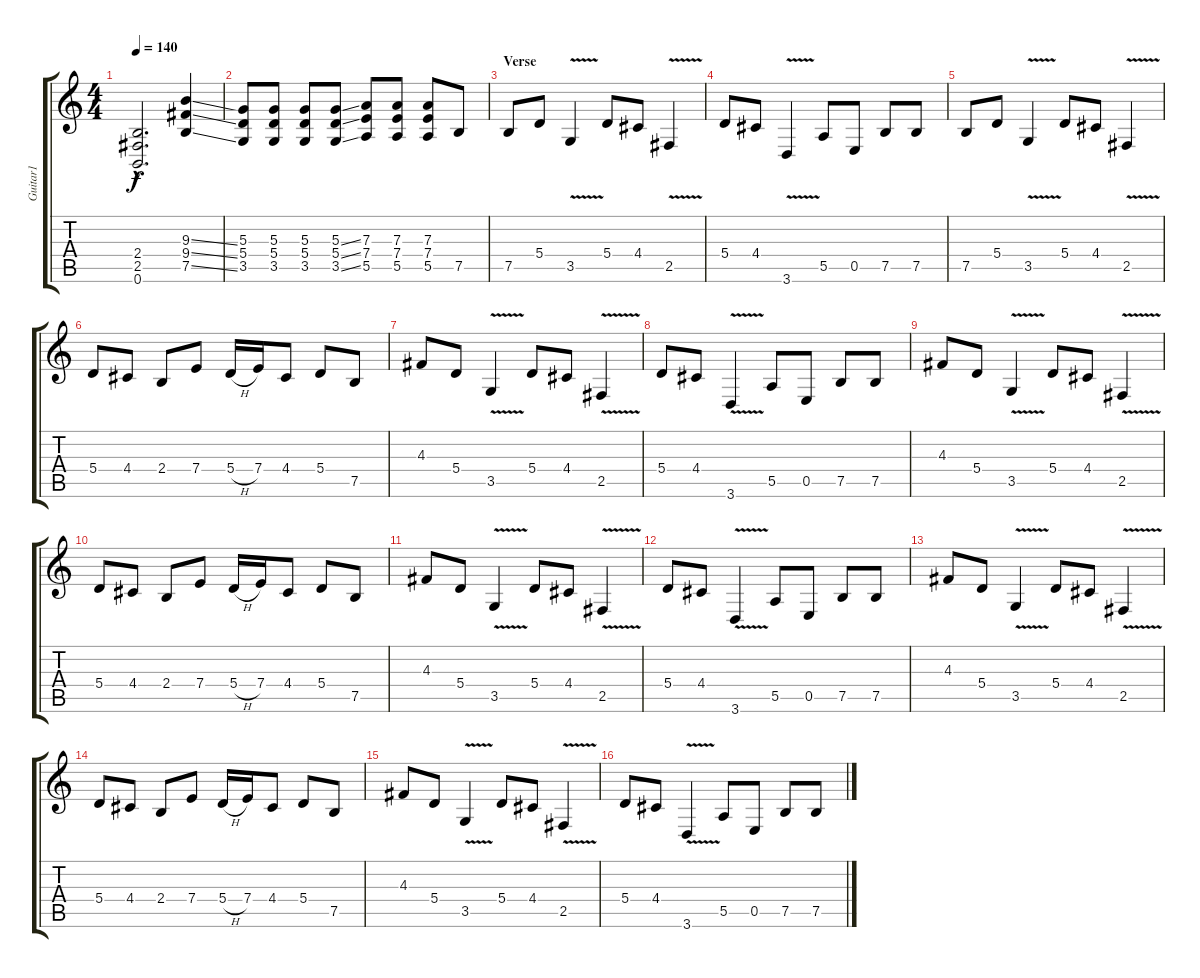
\track ("Guitar1" "Guitar1") {instrument distortionguitar}
\staff {score tabs}
\tuning (B3 Gb3 D3 A2 E2 B1) {hide}
\ts (4 4)
\tempo 140
\clef g2
\ks c
(2.4{hac t} 2.5{hac t} 0.6{hac t}).2{d dy f} (9.3{ss} 9.4{ss} 7.5{ss}).4 |
(5.3 5.4 3.5).8 (5.3 5.4 3.5).8 (5.3 5.4 3.5).8 (5.3{ss} 5.4{ss} 3.5{ss}).8 (7.3 7.4 5.5).8 (7.3 7.4 5.5).8 (7.3 7.4 5.5).8 7.5.8 |
\section ("" "Verse")
7.5.8 5.4.8 3.5{v}.4 5.4.8 4.4.8 2.5{v}.4 |
5.4.8 4.4.8 3.6{v}.4 5.5.8 0.5.8 7.5.8 7.5.8 |
7.5.8 5.4.8 3.5{v}.4 5.4.8 4.4.8 2.5{v}.4 |
5.4.8 4.4.8 2.4.8 7.4.8 5.4{h}.16 7.4.16 4.4.8 5.4.8 7.5.8 |
4.3.8 5.4.8 3.5{v}.4 5.4.8 4.4.8 2.5{v}.4 |
5.4.8 4.4.8 3.6{v}.4 5.5.8 0.5.8 7.5.8 7.5.8 |
4.3.8 5.4.8 3.5{v}.4 5.4.8 4.4.8 2.5{v}.4 |
5.4.8 4.4.8 2.4.8 7.4.8 5.4{h}.16 7.4.16 4.4.8 5.4.8 7.5.8 |
4.3.8 5.4.8 3.5{v}.4 5.4.8 4.4.8 2.5{v}.4 |
5.4.8 4.4.8 3.6{v}.4 5.5.8 0.5.8 7.5.8 7.5.8 |
4.3.8 5.4.8 3.5{v}.4 5.4.8 4.4.8 2.5{v}.4 |
5.4.8 4.4.8 2.4.8 7.4.8 5.4{h}.16 7.4.16 4.4.8 5.4.8 7.5.8 |
4.3.8 5.4.8 3.5{v}.4 5.4.8 4.4.8 2.5{v}.4 |
5.4.8 4.4.8 3.6{v}.4 5.5.8 0.5.8 7.5.8 7.5.8
